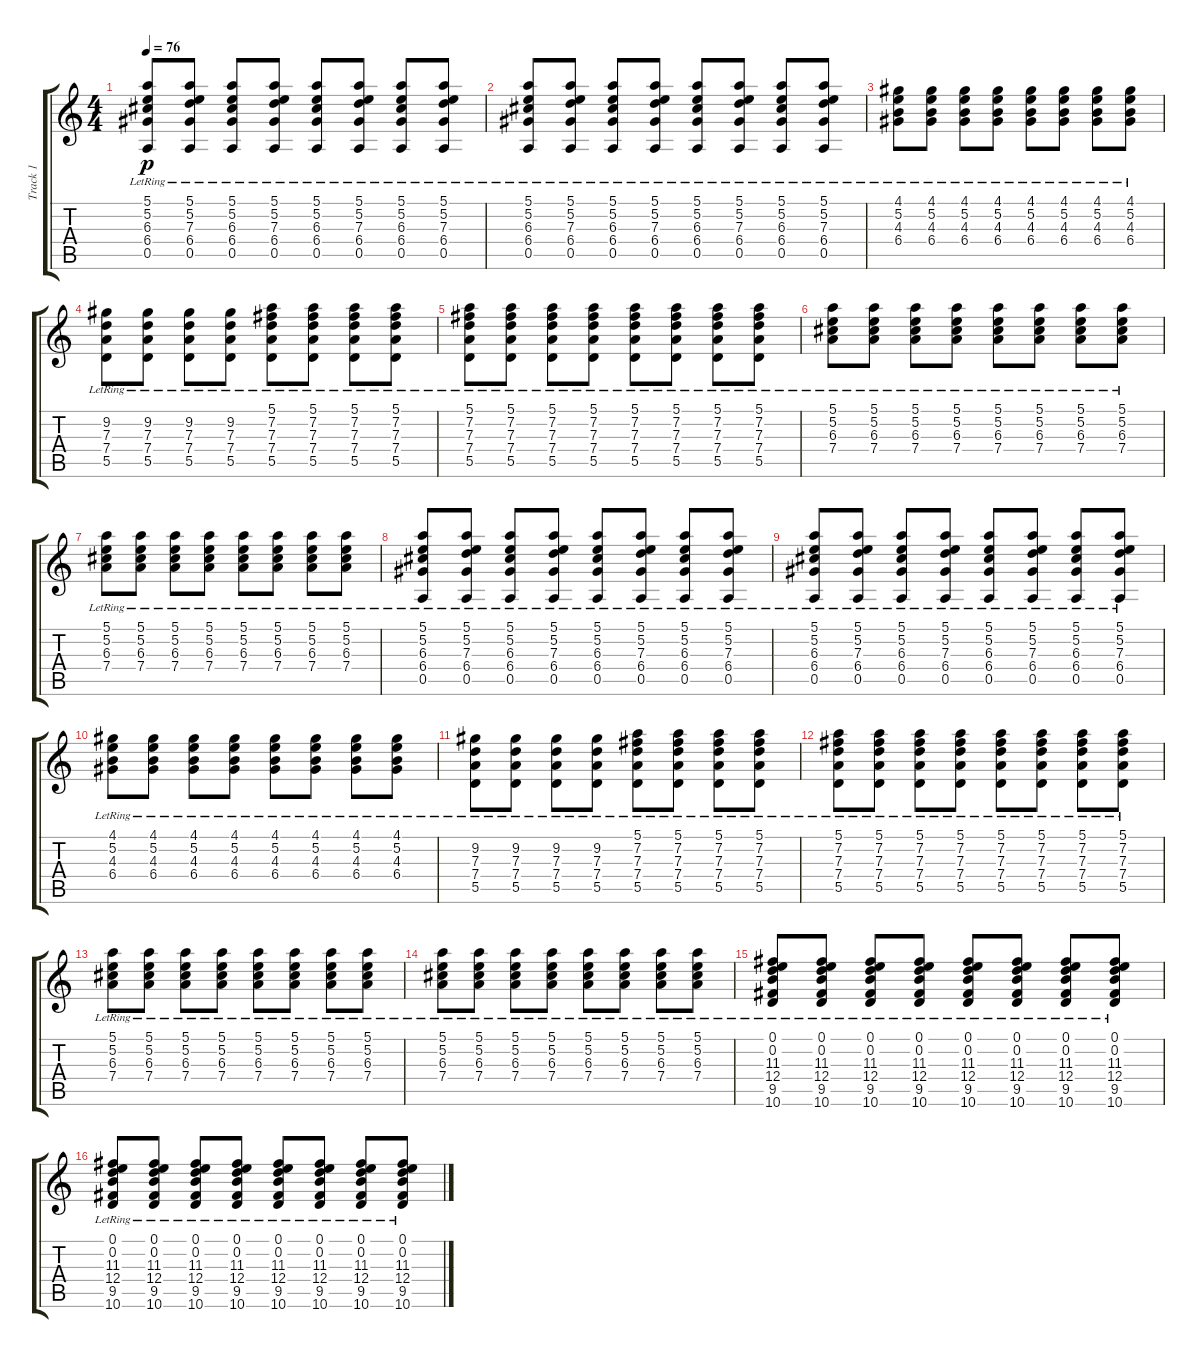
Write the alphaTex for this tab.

\track ("Track 1" "Track 1") {instrument acousticguitarsteel}
\staff {score tabs}
\tuning (E4 B3 G3 D3 A2 E2) {hide}
\ts (4 4)
\tempo 76
\clef g2
\ks c
(5.1{lr} 5.2{lr} 6.3{lr} 6.4{lr} 0.5{lr}).8{dy p} (5.1{lr} 5.2{lr} 7.3{lr} 6.4{lr} 0.5{lr}).8 (5.1{lr} 5.2{lr} 6.3{lr} 6.4{lr} 0.5{lr}).8 (5.1{lr} 5.2{lr} 7.3{lr} 6.4{lr} 0.5{lr}).8 (5.1{lr} 5.2{lr} 6.3{lr} 6.4{lr} 0.5{lr}).8 (5.1{lr} 5.2{lr} 7.3{lr} 6.4{lr} 0.5{lr}).8 (5.1{lr} 5.2{lr} 6.3{lr} 6.4{lr} 0.5{lr}).8 (5.1{lr} 5.2{lr} 7.3{lr} 6.4{lr} 0.5{lr}).8 |
(5.1{lr} 5.2{lr} 6.3{lr} 6.4{lr} 0.5{lr}).8 (5.1{lr} 5.2{lr} 7.3{lr} 6.4{lr} 0.5{lr}).8 (5.1{lr} 5.2{lr} 6.3{lr} 6.4{lr} 0.5{lr}).8 (5.1{lr} 5.2{lr} 7.3{lr} 6.4{lr} 0.5{lr}).8 (5.1{lr} 5.2{lr} 6.3{lr} 6.4{lr} 0.5{lr}).8 (5.1{lr} 5.2{lr} 7.3{lr} 6.4{lr} 0.5{lr}).8 (5.1{lr} 5.2{lr} 6.3{lr} 6.4{lr} 0.5{lr}).8 (5.1{lr} 5.2{lr} 7.3{lr} 6.4{lr} 0.5{lr}).8 |
(4.1{lr} 5.2{lr} 4.3{lr} 6.4{lr}).8 (4.1{lr} 5.2{lr} 4.3{lr} 6.4{lr}).8 (4.1{lr} 5.2{lr} 4.3{lr} 6.4{lr}).8 (4.1{lr} 5.2{lr} 4.3{lr} 6.4{lr}).8 (4.1{lr} 5.2{lr} 4.3{lr} 6.4{lr}).8 (4.1{lr} 5.2{lr} 4.3{lr} 6.4{lr}).8 (4.1{lr} 5.2{lr} 4.3{lr} 6.4{lr}).8 (4.1{lr} 5.2{lr} 4.3{lr} 6.4{lr}).8 |
(9.2{lr} 7.3{lr} 7.4{lr} 5.5{lr}).8 (9.2{lr} 7.3{lr} 7.4{lr} 5.5{lr}).8 (9.2{lr} 7.3{lr} 7.4{lr} 5.5{lr}).8 (9.2{lr} 7.3{lr} 7.4{lr} 5.5{lr}).8 (5.1{lr} 7.2{lr} 7.3{lr} 7.4{lr} 5.5{lr}).8 (5.1{lr} 7.2{lr} 7.3{lr} 7.4{lr} 5.5{lr}).8 (5.1{lr} 7.2{lr} 7.3{lr} 7.4{lr} 5.5{lr}).8 (5.1{lr} 7.2{lr} 7.3{lr} 7.4{lr} 5.5{lr}).8 |
(5.1{lr} 7.2{lr} 7.3{lr} 7.4{lr} 5.5{lr}).8 (5.1{lr} 7.2{lr} 7.3{lr} 7.4{lr} 5.5{lr}).8 (5.1{lr} 7.2{lr} 7.3{lr} 7.4{lr} 5.5{lr}).8 (5.1{lr} 7.2{lr} 7.3{lr} 7.4{lr} 5.5{lr}).8 (5.1{lr} 7.2{lr} 7.3{lr} 7.4{lr} 5.5{lr}).8 (5.1{lr} 7.2{lr} 7.3{lr} 7.4{lr} 5.5{lr}).8 (5.1{lr} 7.2{lr} 7.3{lr} 7.4{lr} 5.5{lr}).8 (5.1{lr} 7.2{lr} 7.3{lr} 7.4{lr} 5.5{lr}).8 |
(5.1{lr} 5.2{lr} 6.3{lr} 7.4{lr}).8 (5.1{lr} 5.2{lr} 6.3{lr} 7.4{lr}).8 (5.1{lr} 5.2{lr} 6.3{lr} 7.4{lr}).8 (5.1{lr} 5.2{lr} 6.3{lr} 7.4{lr}).8 (5.1{lr} 5.2{lr} 6.3{lr} 7.4{lr}).8 (5.1{lr} 5.2{lr} 6.3{lr} 7.4{lr}).8 (5.1{lr} 5.2{lr} 6.3{lr} 7.4{lr}).8 (5.1{lr} 5.2{lr} 6.3{lr} 7.4{lr}).8 |
(5.1{lr} 5.2{lr} 6.3{lr} 7.4{lr}).8 (5.1{lr} 5.2{lr} 6.3{lr} 7.4{lr}).8 (5.1{lr} 5.2{lr} 6.3{lr} 7.4{lr}).8 (5.1{lr} 5.2{lr} 6.3{lr} 7.4{lr}).8 (5.1{lr} 5.2{lr} 6.3{lr} 7.4{lr}).8 (5.1{lr} 5.2{lr} 6.3{lr} 7.4{lr}).8 (5.1{lr} 5.2{lr} 6.3{lr} 7.4{lr}).8 (5.1{lr} 5.2{lr} 6.3{lr} 7.4{lr}).8 |
(5.1{lr} 5.2{lr} 6.3{lr} 6.4{lr} 0.5{lr}).8 (5.1{lr} 5.2{lr} 7.3{lr} 6.4{lr} 0.5{lr}).8 (5.1{lr} 5.2{lr} 6.3{lr} 6.4{lr} 0.5{lr}).8 (5.1{lr} 5.2{lr} 7.3{lr} 6.4{lr} 0.5{lr}).8 (5.1{lr} 5.2{lr} 6.3{lr} 6.4{lr} 0.5{lr}).8 (5.1{lr} 5.2{lr} 7.3{lr} 6.4{lr} 0.5{lr}).8 (5.1{lr} 5.2{lr} 6.3{lr} 6.4{lr} 0.5{lr}).8 (5.1{lr} 5.2{lr} 7.3{lr} 6.4{lr} 0.5{lr}).8 |
(5.1{lr} 5.2{lr} 6.3{lr} 6.4{lr} 0.5{lr}).8 (5.1{lr} 5.2{lr} 7.3{lr} 6.4{lr} 0.5{lr}).8 (5.1{lr} 5.2{lr} 6.3{lr} 6.4{lr} 0.5{lr}).8 (5.1{lr} 5.2{lr} 7.3{lr} 6.4{lr} 0.5{lr}).8 (5.1{lr} 5.2{lr} 6.3{lr} 6.4{lr} 0.5{lr}).8 (5.1{lr} 5.2{lr} 7.3{lr} 6.4{lr} 0.5{lr}).8 (5.1{lr} 5.2{lr} 6.3{lr} 6.4{lr} 0.5{lr}).8 (5.1{lr} 5.2{lr} 7.3{lr} 6.4{lr} 0.5{lr}).8 |
(4.1{lr} 5.2{lr} 4.3{lr} 6.4{lr}).8 (4.1{lr} 5.2{lr} 4.3{lr} 6.4{lr}).8 (4.1{lr} 5.2{lr} 4.3{lr} 6.4{lr}).8 (4.1{lr} 5.2{lr} 4.3{lr} 6.4{lr}).8 (4.1{lr} 5.2{lr} 4.3{lr} 6.4{lr}).8 (4.1{lr} 5.2{lr} 4.3{lr} 6.4{lr}).8 (4.1{lr} 5.2{lr} 4.3{lr} 6.4{lr}).8 (4.1{lr} 5.2{lr} 4.3{lr} 6.4{lr}).8 |
(9.2{lr} 7.3{lr} 7.4{lr} 5.5{lr}).8 (9.2{lr} 7.3{lr} 7.4{lr} 5.5{lr}).8 (9.2{lr} 7.3{lr} 7.4{lr} 5.5{lr}).8 (9.2{lr} 7.3{lr} 7.4{lr} 5.5{lr}).8 (5.1{lr} 7.2{lr} 7.3{lr} 7.4{lr} 5.5{lr}).8 (5.1{lr} 7.2{lr} 7.3{lr} 7.4{lr} 5.5{lr}).8 (5.1{lr} 7.2{lr} 7.3{lr} 7.4{lr} 5.5{lr}).8 (5.1{lr} 7.2{lr} 7.3{lr} 7.4{lr} 5.5{lr}).8 |
(5.1{lr} 7.2{lr} 7.3{lr} 7.4{lr} 5.5{lr}).8 (5.1{lr} 7.2{lr} 7.3{lr} 7.4{lr} 5.5{lr}).8 (5.1{lr} 7.2{lr} 7.3{lr} 7.4{lr} 5.5{lr}).8 (5.1{lr} 7.2{lr} 7.3{lr} 7.4{lr} 5.5{lr}).8 (5.1{lr} 7.2{lr} 7.3{lr} 7.4{lr} 5.5{lr}).8 (5.1{lr} 7.2{lr} 7.3{lr} 7.4{lr} 5.5{lr}).8 (5.1{lr} 7.2{lr} 7.3{lr} 7.4{lr} 5.5{lr}).8 (5.1{lr} 7.2{lr} 7.3{lr} 7.4{lr} 5.5{lr}).8 |
(5.1{lr} 5.2{lr} 6.3{lr} 7.4{lr}).8 (5.1{lr} 5.2{lr} 6.3{lr} 7.4{lr}).8 (5.1{lr} 5.2{lr} 6.3{lr} 7.4{lr}).8 (5.1{lr} 5.2{lr} 6.3{lr} 7.4{lr}).8 (5.1{lr} 5.2{lr} 6.3{lr} 7.4{lr}).8 (5.1{lr} 5.2{lr} 6.3{lr} 7.4{lr}).8 (5.1{lr} 5.2{lr} 6.3{lr} 7.4{lr}).8 (5.1{lr} 5.2{lr} 6.3{lr} 7.4{lr}).8 |
(5.1{lr} 5.2{lr} 6.3{lr} 7.4{lr}).8 (5.1{lr} 5.2{lr} 6.3{lr} 7.4{lr}).8 (5.1{lr} 5.2{lr} 6.3{lr} 7.4{lr}).8 (5.1{lr} 5.2{lr} 6.3{lr} 7.4{lr}).8 (5.1{lr} 5.2{lr} 6.3{lr} 7.4{lr}).8 (5.1{lr} 5.2{lr} 6.3{lr} 7.4{lr}).8 (5.1{lr} 5.2{lr} 6.3{lr} 7.4{lr}).8 (5.1{lr} 5.2{lr} 6.3{lr} 7.4{lr}).8 |
(0.1{lr} 0.2{lr} 11.3{lr} 12.4{lr} 9.5{lr} 10.6{lr}).8 (0.1{lr} 0.2{lr} 11.3{lr} 12.4{lr} 9.5{lr} 10.6{lr}).8 (0.1{lr} 0.2{lr} 11.3{lr} 12.4{lr} 9.5{lr} 10.6{lr}).8 (0.1{lr} 0.2{lr} 11.3{lr} 12.4{lr} 9.5{lr} 10.6{lr}).8 (0.1{lr} 0.2{lr} 11.3{lr} 12.4{lr} 9.5{lr} 10.6{lr}).8 (0.1{lr} 0.2{lr} 11.3{lr} 12.4{lr} 9.5{lr} 10.6{lr}).8 (0.1{lr} 0.2{lr} 11.3{lr} 12.4{lr} 9.5{lr} 10.6{lr}).8 (0.1{lr} 0.2{lr} 11.3{lr} 12.4{lr} 9.5{lr} 10.6{lr}).8 |
(0.1{lr} 0.2{lr} 11.3{lr} 12.4{lr} 9.5{lr} 10.6{lr}).8 (0.1{lr} 0.2{lr} 11.3{lr} 12.4{lr} 9.5{lr} 10.6{lr}).8 (0.1{lr} 0.2{lr} 11.3{lr} 12.4{lr} 9.5{lr} 10.6{lr}).8 (0.1{lr} 0.2{lr} 11.3{lr} 12.4{lr} 9.5{lr} 10.6{lr}).8 (0.1{lr} 0.2{lr} 11.3{lr} 12.4{lr} 9.5{lr} 10.6{lr}).8 (0.1{lr} 0.2{lr} 11.3{lr} 12.4{lr} 9.5{lr} 10.6{lr}).8 (0.1{lr} 0.2{lr} 11.3{lr} 12.4{lr} 9.5{lr} 10.6{lr}).8 (0.1{lr} 0.2{lr} 11.3{lr} 12.4{lr} 9.5{lr} 10.6{lr}).8
